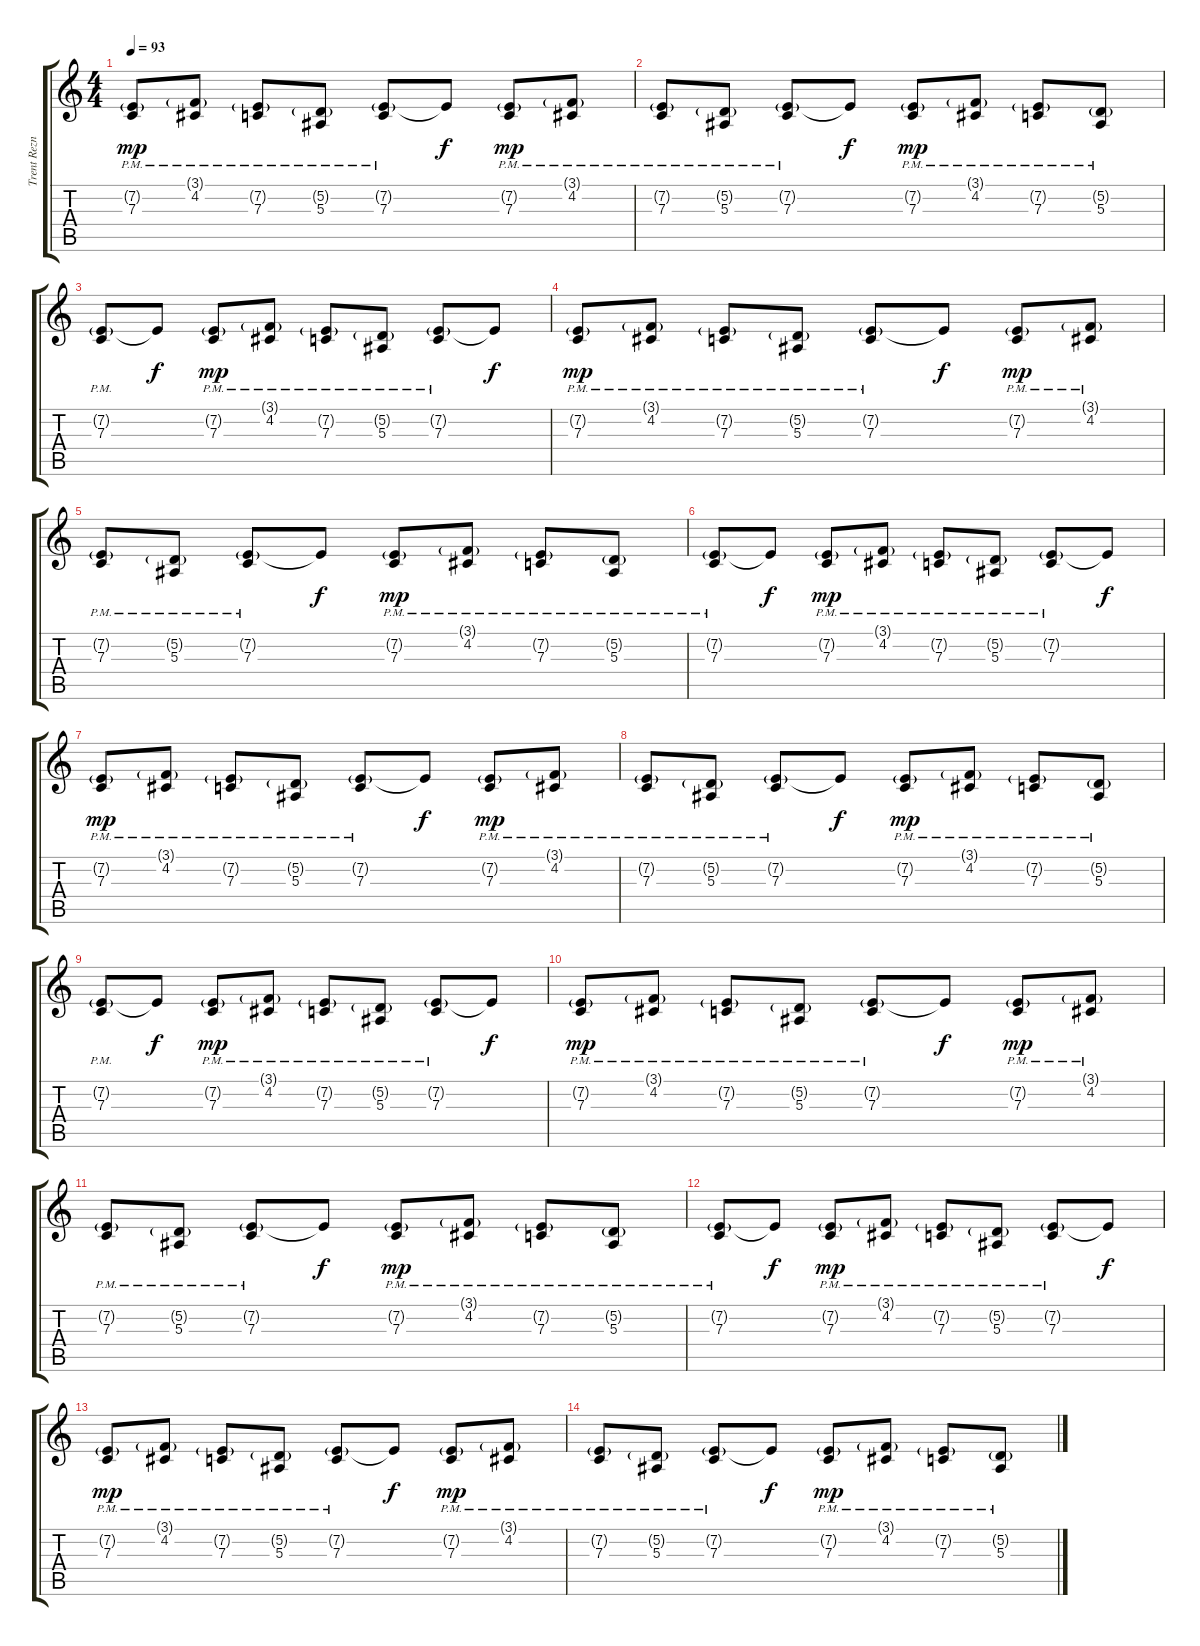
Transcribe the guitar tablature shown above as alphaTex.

\track ("Trent Reznor" "Trent Rezn") {instrument celesta}
\staff {score tabs}
\tuning (D4 A3 F3 C3 G2 C2) {hide}
\ts (4 4)
\tempo 93
\clef g2
\ks c
(7.2{g} 7.3{pm}).8{dy mp} (3.1{g} 4.2{pm}).8 (7.2{g} 7.3{pm}).8 (5.2{g} 5.3{pm}).8 (7.2{g pm} 7.3{pm}).8 7.2{t}.8{dy f} (7.2{g} 7.3{pm}).8{dy mp} (3.1{g} 4.2{pm}).8 |
(7.2{g} 7.3{pm}).8 (5.2{g} 5.3{pm}).8 (7.2{g pm} 7.3{pm}).8 7.2{t}.8{dy f} (7.2{g} 7.3{pm}).8{dy mp} (3.1{g} 4.2{pm}).8 (7.2{g} 7.3{pm}).8 (5.2{g} 5.3{pm}).8 |
(7.2{g pm} 7.3{pm}).8 7.2{t}.8{dy f} (7.2{g} 7.3{pm}).8{dy mp} (3.1{g} 4.2{pm}).8 (7.2{g} 7.3{pm}).8 (5.2{g} 5.3{pm}).8 (7.2{g} 7.3{pm}).8 7.2{t}.8{dy f} |
(7.2{g} 7.3{pm}).8{dy mp} (3.1{g} 4.2{pm}).8 (7.2{g} 7.3{pm}).8 (5.2{g} 5.3{pm}).8 (7.2{g pm} 7.3{pm}).8 7.2{t}.8{dy f} (7.2{g} 7.3{pm}).8{dy mp} (3.1{g} 4.2{pm}).8 |
(7.2{g} 7.3{pm}).8 (5.2{g} 5.3{pm}).8 (7.2{g pm} 7.3{pm}).8 7.2{t}.8{dy f} (7.2{g} 7.3{pm}).8{dy mp} (3.1{g} 4.2{pm}).8 (7.2{g} 7.3{pm}).8 (5.2{g} 5.3{pm}).8 |
(7.2{g pm} 7.3{pm}).8 7.2{t}.8{dy f} (7.2{g} 7.3{pm}).8{dy mp} (3.1{g} 4.2{pm}).8 (7.2{g} 7.3{pm}).8 (5.2{g} 5.3{pm}).8 (7.2{g} 7.3{pm}).8 7.2{t}.8{dy f} |
(7.2{g} 7.3{pm}).8{dy mp} (3.1{g} 4.2{pm}).8 (7.2{g} 7.3{pm}).8 (5.2{g} 5.3{pm}).8 (7.2{g pm} 7.3{pm}).8 7.2{t}.8{dy f} (7.2{g} 7.3{pm}).8{dy mp} (3.1{g} 4.2{pm}).8 |
(7.2{g} 7.3{pm}).8 (5.2{g} 5.3{pm}).8 (7.2{g pm} 7.3{pm}).8 7.2{t}.8{dy f} (7.2{g} 7.3{pm}).8{dy mp} (3.1{g} 4.2{pm}).8 (7.2{g} 7.3{pm}).8 (5.2{g} 5.3{pm}).8 |
(7.2{g pm} 7.3{pm}).8 7.2{t}.8{dy f} (7.2{g} 7.3{pm}).8{dy mp} (3.1{g} 4.2{pm}).8 (7.2{g} 7.3{pm}).8 (5.2{g} 5.3{pm}).8 (7.2{g} 7.3{pm}).8 7.2{t}.8{dy f} |
(7.2{g} 7.3{pm}).8{dy mp} (3.1{g} 4.2{pm}).8 (7.2{g} 7.3{pm}).8 (5.2{g} 5.3{pm}).8 (7.2{g pm} 7.3{pm}).8 7.2{t}.8{dy f} (7.2{g} 7.3{pm}).8{dy mp} (3.1{g} 4.2{pm}).8 |
(7.2{g} 7.3{pm}).8 (5.2{g} 5.3{pm}).8 (7.2{g pm} 7.3{pm}).8 7.2{t}.8{dy f} (7.2{g} 7.3{pm}).8{dy mp} (3.1{g} 4.2{pm}).8 (7.2{g} 7.3{pm}).8 (5.2{g} 5.3{pm}).8 |
(7.2{g pm} 7.3{pm}).8 7.2{t}.8{dy f} (7.2{g} 7.3{pm}).8{dy mp} (3.1{g} 4.2{pm}).8 (7.2{g} 7.3{pm}).8 (5.2{g} 5.3{pm}).8 (7.2{g} 7.3{pm}).8 7.2{t}.8{dy f} |
(7.2{g} 7.3{pm}).8{dy mp} (3.1{g} 4.2{pm}).8 (7.2{g} 7.3{pm}).8 (5.2{g} 5.3{pm}).8 (7.2{g pm} 7.3{pm}).8 7.2{t}.8{dy f} (7.2{g} 7.3{pm}).8{dy mp} (3.1{g} 4.2{pm}).8 |
(7.2{g} 7.3{pm}).8 (5.2{g} 5.3{pm}).8 (7.2{g pm} 7.3{pm}).8 7.2{t}.8{dy f} (7.2{g} 7.3{pm}).8{dy mp} (3.1{g} 4.2{pm}).8 (7.2{g} 7.3{pm}).8 (5.2{g} 5.3{pm}).8
